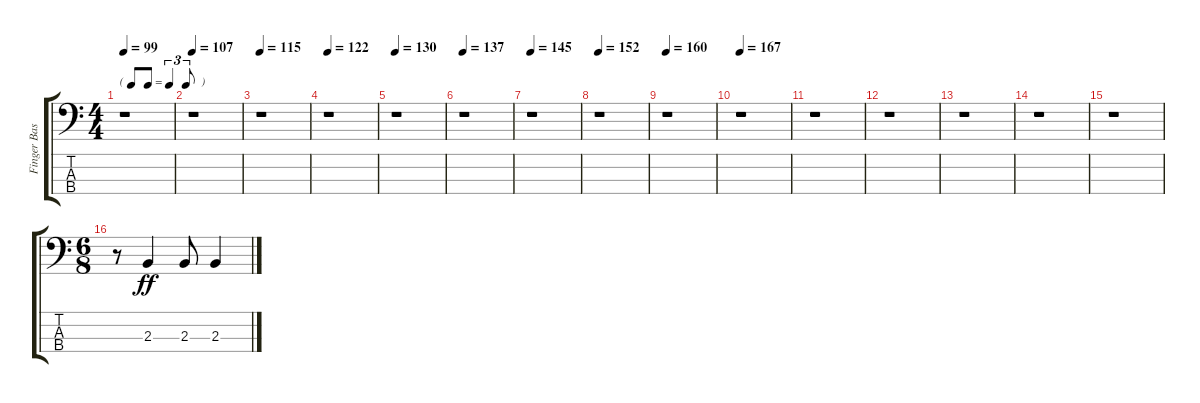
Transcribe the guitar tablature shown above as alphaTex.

\track ("Finger Bass LC" "Finger Bas") {instrument electricbassfinger}
\staff {score tabs}
\tuning (G2 D2 A1 E1) {hide}
\ts (4 4)
\tf triplet8th
\tempo 99
\clef f4
\ks c
r.1{dy ff instrument electricbassfinger} |
\tempo 107
r.1 |
\tempo 115
r.1 |
\tempo 122
r.1 |
\tempo 130
r.1 |
\tempo 137
r.1 |
\tempo 145
r.1 |
\tempo 152
r.1 |
\tempo 160
r.1 |
\tempo 167
r.1 |
r.1 |
r.1 |
r.1 |
r.1 |
r.1 |
\ts (6 8)
r.8 2.3.4 2.3.8 2.3.4
